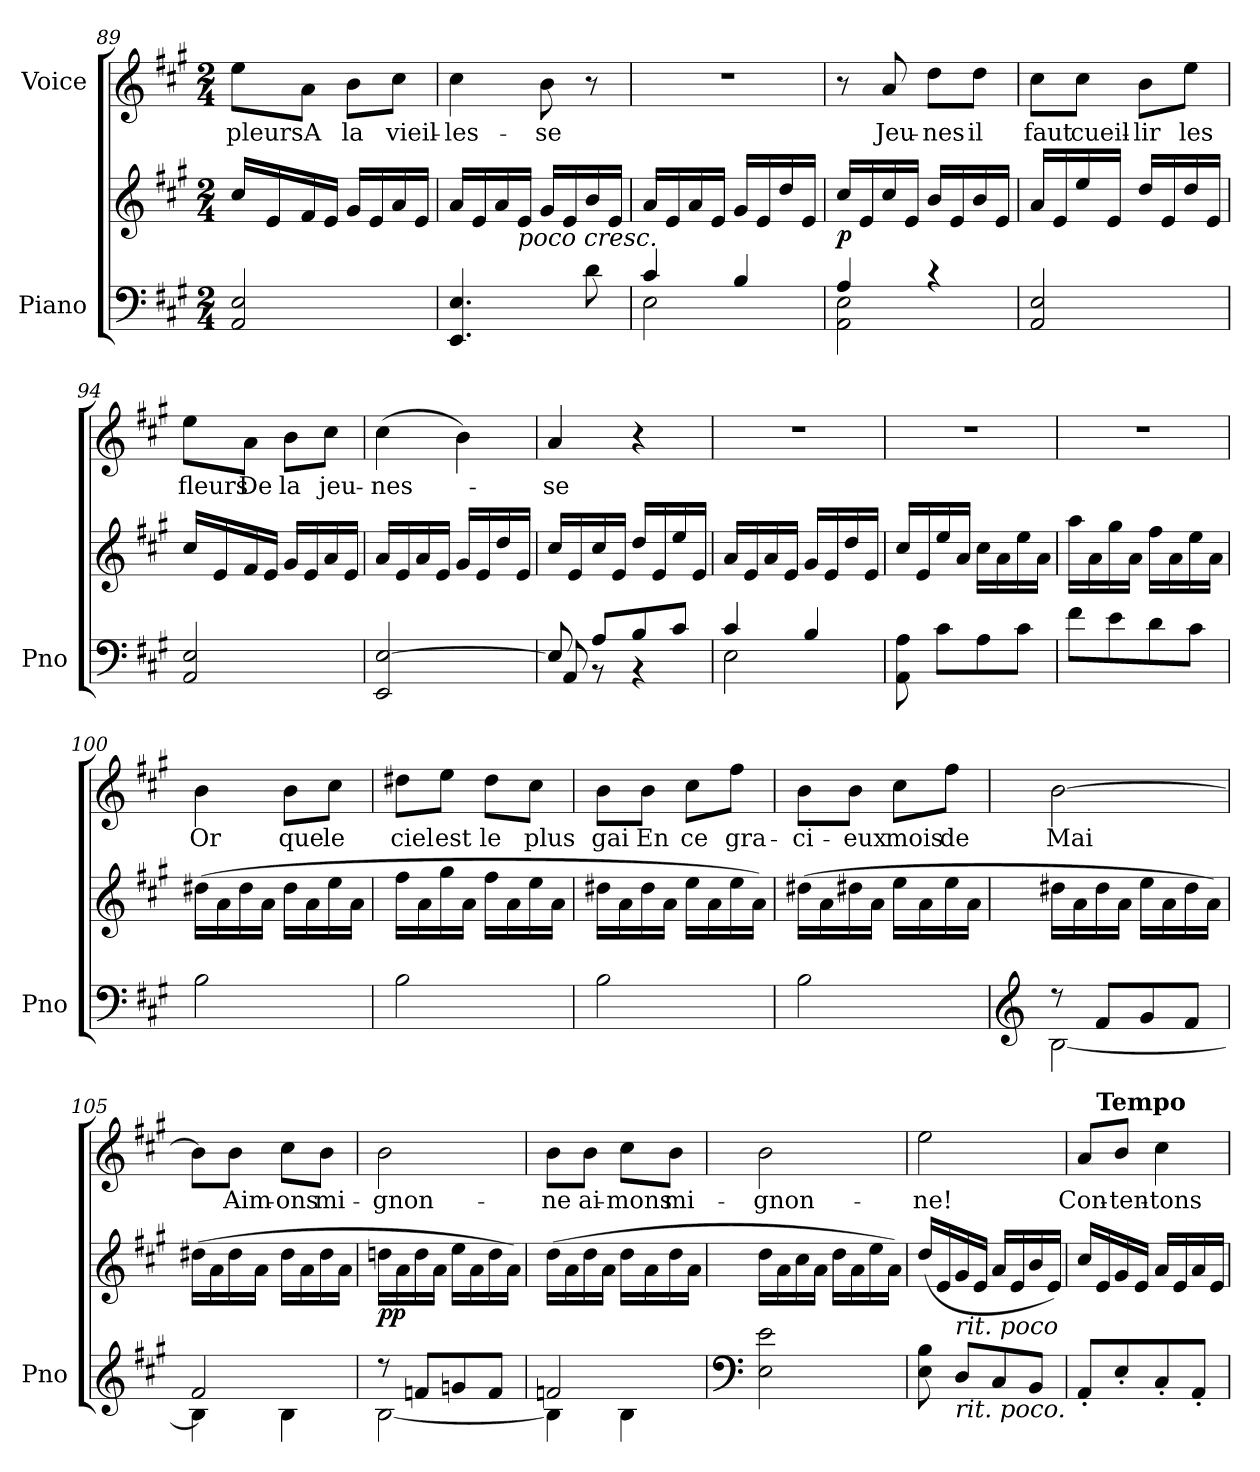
**kern	**kern	**dynam	**kern	**text
*part2	*part2	*part2	*part1	*part1
*staff3	*staff2	*staff2/3	*staff1	*staff1
*I"Piano	*	*	*I"Voice	*
*I'Pno	*	*	*	*
*clefF4	*clefG2	*	*clefG2	*
*k[f#c#g#]	*k[f#c#g#]	*	*k[f#c#g#]	*
*M2/4	*M2/4	*	*M2/4	*
=89	=89	=89	=89	=89
!	!	!	!	!LO:LY:b
2AA/ 2E/	16cc#/LL	.	8ee\L	pleurs
.	16e/	.	.	.
!	!	!	!	!LO:LY:b
.	16f#/	.	8a\J	A
.	16e/JJ	.	.	.
!	!	!	!	!LO:LY:b
.	16g#/LL	.	8b\L	la
.	16e/	.	.	.
!	!	!	!	!LO:LY:b
.	16a/	.	8cc#\J	vieil-
.	16e/JJ	.	.	.
=90	=90	=90	=90	=90
!	!	!	!	!LO:LY:b
4.EE/ 4.E/	16a/LL	.	4cc#\	-les-
.	16e/	.	.	.
.	16a/	.	.	.
!	!LO:TX:b:i:t=poco cresc.	!	!	!
.	16e/JJ	.	.	.
!	!	!	!	!LO:LY:b
.	16g#/LL	.	8b\	-se
.	16e/	.	.	.
8d\	16b/	.	8r	.
.	16e/JJ	.	.	.
!!LO:PB:g=z
=91	=91	=91	=91	=91
*^	*	*	*	*
4c#/	2E\	16a/LL	.	2r	.
.	.	16e/	.	.	.
.	.	16a/	.	.	.
.	.	16e/JJ	.	.	.
4B/	.	16g#/LL	.	.	.
.	.	16e/	.	.	.
.	.	16dd/	.	.	.
.	.	16e/JJ	.	.	.
=92	=92	=92	=92	=92	=92
!	!	!	!LO:DY:b	!	!
4A/	2AA\ 2E\	16cc#/LL	p	8r	.
.	.	16e/	.	.	.
!	!	!	!	!	!LO:LY:b
.	.	16cc#/	.	8a/	Jeu-
.	.	16e/JJ	.	.	.
!	!	!	!	!	!LO:LY:b
4r	.	16b/LL	.	8dd\L	-nes
.	.	16e/	.	.	.
!	!	!	!	!	!LO:LY:b
.	.	16b/	.	8dd\J	il
.	.	16e/JJ	.	.	.
*v	*v	*	*	*	*
=93	=93	=93	=93	=93
!	!	!	!	!LO:LY:b
2AA/ 2E/	16a/LL	.	8cc#\L	faut
.	16e/	.	.	.
!	!	!	!	!LO:LY:b
.	16ee/	.	8cc#\J	cueil-
.	16e/JJ	.	.	.
!	!	!	!	!LO:LY:b
.	16dd/LL	.	8b\L	-lir
.	16e/	.	.	.
!	!	!	!	!LO:LY:b
.	16dd/	.	8ee\J	les
.	16e/JJ	.	.	.
=94	=94	=94	=94	=94
!	!	!	!	!LO:LY:b
2AA/ 2E/	16cc#/LL	.	8ee\L	fleurs
.	16e/	.	.	.
!	!	!	!	!LO:LY:b
.	16f#/	.	8a\J	De
.	16e/JJ	.	.	.
!	!	!	!	!LO:LY:b
.	16g#/LL	.	8b\L	la
.	16e/	.	.	.
!	!	!	!	!LO:LY:b
.	16a/	.	8cc#\J	jeu-
.	16e/JJ	.	.	.
!!LO:LB:g=z
=95	=95	=95	=95	=95
!	!	!	!	!LO:LY:b
2EE/ [2E/	16a/LL	.	(4cc#\	-nes-
.	16e/	.	.	.
.	16a/	.	.	.
.	16e/JJ	.	.	.
.	16g#/LL	.	4b\)	.
.	16e/	.	.	.
.	16dd/	.	.	.
.	16e/JJ	.	.	.
=96	=96	=96	=96	=96
*^	*	*	*	*
!	!	!	!	!	!LO:LY:b
8E/]	8AA/	16cc#/LL	.	4a/	-se
.	.	16e/	.	.	.
8A/L	8r	16cc#/	.	.	.
.	.	16e/JJ	.	.	.
8B/	4r	16dd/LL	.	4r	.
.	.	16e/	.	.	.
8c#/J	.	16ee/	.	.	.
.	.	16e/JJ	.	.	.
=97	=97	=97	=97	=97	=97
4c#/	2E\	16a/LL	.	2r	.
.	.	16e/	.	.	.
.	.	16a/	.	.	.
.	.	16e/JJ	.	.	.
4B/	.	16g#/LL	.	.	.
.	.	16e/	.	.	.
.	.	16dd/	.	.	.
.	.	16e/JJ	.	.	.
*v	*v	*	*	*	*
=98	=98	=98	=98	=98
8AA\ 8A\	16cc#/LL	.	2r	.
.	16e/	.	.	.
8c#\L	16ee/	.	.	.
.	16a/JJ	.	.	.
8A\	16cc#\LL	.	.	.
.	16a\	.	.	.
8c#\J	16ee\	.	.	.
.	16a\JJ	.	.	.
!!LO:LB:g=z
=99	=99	=99	=99	=99
8f#\L	16aa\LL	.	2r	.
.	16a\	.	.	.
8e\	16gg#\	.	.	.
.	16a\JJ	.	.	.
8d\	16ff#\LL	.	.	.
.	16a\	.	.	.
8c#\J	16ee\	.	.	.
.	16a\JJ	.	.	.
!!LO:LB:g=z
=100	=100	=100	=100	=100
!	!	!	!	!LO:LY:b
2B\	(16dd#X\LL	.	4b\	Or
.	16a\	.	.	.
.	16dd#\	.	.	.
.	16a\JJ	.	.	.
!	!	!	!	!LO:LY:b
.	16dd#\LL	.	8b\L	que
.	16a\	.	.	.
!	!	!	!	!LO:LY:b
.	16ee\	.	8cc#\J	le
.	16a\JJ	.	.	.
=101	=101	=101	=101	=101
!	!	!	!	!LO:LY:b
2B\	16ff#\LL	.	8dd#X\L	ciel
.	16a\	.	.	.
!	!	!	!	!LO:LY:b
.	16gg#\	.	8ee\J	est
.	16a\JJ	.	.	.
!	!	!	!	!LO:LY:b
.	16ff#\LL	.	8dd#\L	le
.	16a\	.	.	.
!	!	!	!	!LO:LY:b
.	16ee\	.	8cc#\J	plus
.	16a\JJ	.	.	.
=102	=102	=102	=102	=102
!	!	!	!	!LO:LY:b
2B\	16dd#X\LL	.	8b\L	gai
.	16a\	.	.	.
!	!	!	!	!LO:LY:b
.	16dd#\	.	8b\J	En
.	16a\JJ	.	.	.
!	!	!	!	!LO:LY:b
.	16ee\LL	.	8cc#\L	ce
.	16a\	.	.	.
!	!	!	!	!LO:LY:b
.	16ee\	.	8ff#\J	gra-
.	16a\JJ)	.	.	.
!!LO:LB:g=z
=103	=103	=103	=103	=103
!	!	!	!	!LO:LY:b
2B\	(16dd#X\LL	.	8b\L	-ci-
.	16a\	.	.	.
!	!	!	!	!LO:LY:b
.	16dd#X\	.	8b\J	-eux
.	16a\JJ	.	.	.
!	!	!	!	!LO:LY:b
.	16ee\LL	.	8cc#\L	mois
.	16a\	.	.	.
!	!	!	!	!LO:LY:b
.	16ee\	.	8ff#\J	de
.	16a\JJ	.	.	.
!!LO:PB:g=z
=104	=104	=104	=104	=104
*clefG2	*	*	*	*
*^	*	*	*	*
!	!	!	!	!	!LO:LY:b
8r	[2B\	16dd#X\LL	.	[2b\	Mai
.	.	16a\	.	.	.
8f#/L	.	16dd#\	.	.	.
.	.	16a\JJ	.	.	.
8g#/	.	16ee\LL	.	.	.
.	.	16a\	.	.	.
8f#/J	.	16dd#\	.	.	.
.	.	16a\JJ)	.	.	.
=105	=105	=105	=105	=105	=105
2f#/	4B\]	(16dd#X\LL	.	8b\L]	.
.	.	16a\	.	.	.
!	!	!	!	!	!LO:LY:b
.	.	16dd#\	.	8b\J	Aim-
.	.	16a\JJ	.	.	.
!	!	!	!	!	!LO:LY:b
.	4B\	16dd#\LL	.	8cc#\L	-ons
.	.	16a\	.	.	.
!	!	!	!	!	!LO:LY:b
.	.	16dd#\	.	8b\J	mi-
.	.	16a\JJ	.	.	.
=106	=106	=106	=106	=106	=106
!	!	!	!LO:DY:b	!	!LO:LY:b
8r	[2B\	16ddn\LL	pp	2b\	-gnon-
.	.	16a\	.	.	.
8fn/L	.	16dd\	.	.	.
.	.	16a\JJ	.	.	.
8gn/	.	16ee\LL	.	.	.
.	.	16a\	.	.	.
8f/J	.	16dd\	.	.	.
.	.	16a\JJ)	.	.	.
!!LO:LB:g=z
=107	=107	=107	=107	=107	=107
!	!	!	!	!	!LO:LY:b
2fn/	4B\]	(16dd\LL	.	8b\L	-ne
.	.	16a\	.	.	.
!	!	!	!	!	!LO:LY:b
.	.	16dd\	.	8b\J	ai-
.	.	16a\JJ	.	.	.
!	!	!	!	!	!LO:LY:b
.	4B\	16dd\LL	.	8cc#\L	-mons
.	.	16a\	.	.	.
!	!	!	!	!	!LO:LY:b
.	.	16dd\	.	8b\J	mi-
.	.	16a\JJ	.	.	.
*v	*v	*	*	*	*
!!LO:PB:g=z
=108	=108	=108	=108	=108
*clefF4	*	*	*	*
!	!	!	!	!LO:LY:b
2E\ 2e\	16dd\LL	.	2b\	-gnon-
.	16a\	.	.	.
.	16cc#\	.	.	.
.	16a\JJ	.	.	.
.	16dd\LL	.	.	.
.	16a\	.	.	.
.	16ee\	.	.	.
.	16a\JJ)	.	.	.
=109	=109	=109	=109	=109
!	!	!	!	!LO:LY:b
8E\ 8B\	(16dd/LL	.	2ee\	-ne!
.	16e/	.	.	.
!	!LO:TX:b:i:t=rit.    poco	!	!	!
!LO:TX:b:i:t=rit.    poco.	!	!	!	!
8D/L	16g#/	.	.	.
.	16e/JJ	.	.	.
8C#/	16a/LL	.	.	.
.	16e/	.	.	.
8BB/J	16b/	.	.	.
.	16e/JJ)	.	.	.
=110	=110	=110	=110	=110
!	!	!	!	!LO:LY:b
*	*	*	*^	*
8AA'/L	16cc#/LL	.	8a/L	16ryy	Con-
!	!	!	!	!LO:TX:a:B:t=Tempo	!
.	16e/	.	.	4..ryy	.
!	!	!	!	!	!LO:LY:b
8E'/	16g#/	.	8b/J	.	-ten-
.	16e/JJ	.	.	.	.
!	!	!	!	!	!LO:LY:b
8C#'/	16a/LL	.	4cc#\	.	-tons
.	16e/	.	.	.	.
8AA'/J	16a/	.	.	.	.
.	16e/JJ	.	.	.	.
*	*	*	*v	*v	*
=	=	=	=	=
*-	*-	*-	*-	*-
